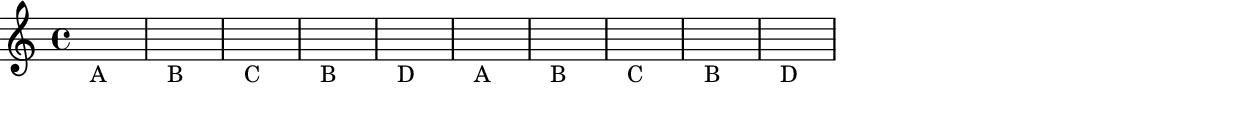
%% Generated by lilypond-book
%% Options: [exampleindent=10.16\mm,indent=0\mm,line-width=160\mm]
\include "lilypond-book-preamble.ly"


% ****************************************************************
% Start cut-&-pastable-section
% ****************************************************************

#(ly:set-option 'eps-box-padding 3.000000)



\paper {
  indent = 0\mm
  line-width = 160\mm
  % offset the left padding, also add 1mm as lilypond creates cropped
  % images with a little space on the right
  line-width = #(- line-width (* mm  3.000000) (* mm 1))
}

\layout {
  
}




% ****************************************************************
% ly snippet:
% ****************************************************************
\sourcefilename "/lilypond-2.24.3/input/regression/repeat-volta-in-segno-end.ly"
\sourcefileline 0
\version "2.23.6"

#(ly:set-option 'warning-as-error #t)

\header {
  texidoc="This tests a @code{\\repeat volta} inside and at the end of
a @code{\\repeat segno}.  The music unfolds to ABCBD ABCBD"
}

piece = \new Voice \fixed c' {
  \repeat segno 2 {
    s1_"A"
    \repeat volta 2 {
      s1_"B"
      \alternative {
        s1_"C"
        s1_"D"
      }
    }
  }
}

\new Score { \piece }
\new Score { \unfoldRepeats \piece }



% ****************************************************************
% end ly snippet
% ****************************************************************
